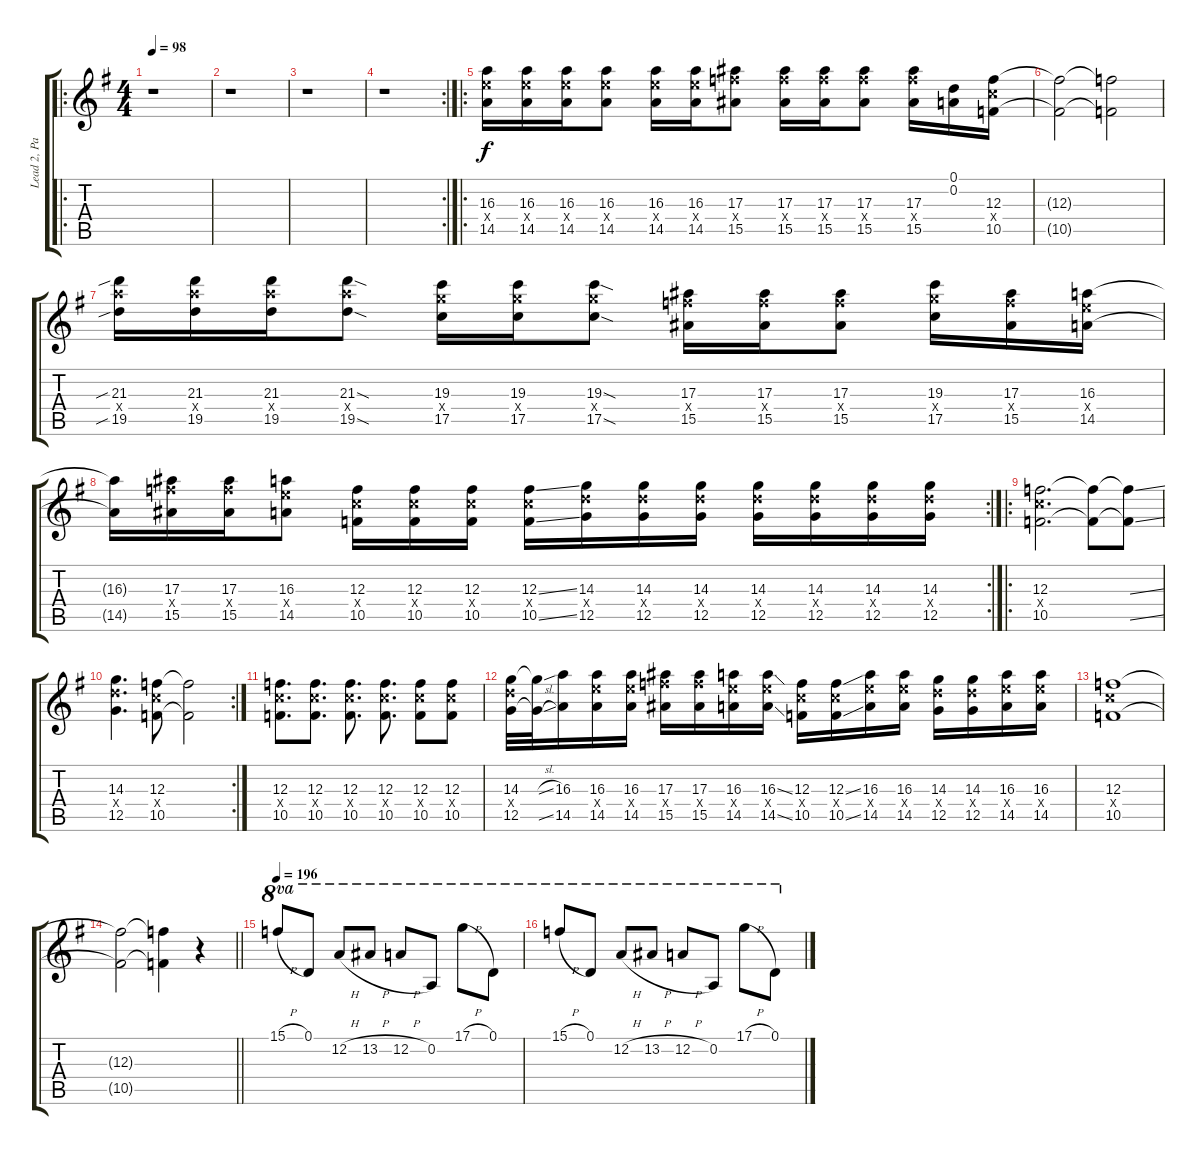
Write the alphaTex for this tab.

\track ("Lead 2, Panned Right" "Lead 2, Pa") {instrument distortionguitar}
\staff {score tabs}
\tuning (D4 A3 F3 C3 G2 C2) {hide}
\ro
\ts (4 4)
\tempo 98
\clef g2
\ks g
r.1{dy f instrument distortionguitar} |
r.1 |
r.1 |
\rc 2
r.1 |
\ro
(16.3 16.4{x} 14.5).16 (16.3 16.4{x} 14.5).16 (16.3 16.4{x} 14.5).16 (16.3 16.4{x} 14.5).8 (16.3 16.4{x} 14.5).16 (16.3 16.4{x} 14.5).16 (17.3 17.4{x} 15.5).8 (17.3 17.4{x} 15.5).16 (17.3 17.4{x} 15.5).16 (17.3 17.4{x} 15.5).8 (17.3 17.4{x} 15.5).16 (0.1 0.2).16 (12.3 12.4{x} 10.5).16 |
(12.3{t} 10.5{t}).2 (12.3{t} 10.5{t}).2 |
(21.3{sib} 21.4{x} 19.5{sib}).16 (21.3 21.4{x} 19.5).16 (21.3 21.4{x} 19.5).16 (21.3{sod} 21.4{x} 19.5{sod}).8 (19.3 19.4{x} 17.5).16 (19.3 19.4{x} 17.5).16 (19.3{sod} 19.4{x} 17.5{sod}).8 (17.3 17.4{x} 15.5).16 (17.3 17.4{x} 15.5).16 (17.3 17.4{x} 15.5).8 (19.3 19.4{x} 17.5).16 (17.3 17.4{x} 15.5).16 (16.3 16.4{x} 14.5).16 |
\rc 2
(16.3{t} 14.5{t}).16 (17.3 17.4{x} 15.5).16 (17.3 17.4{x} 15.5).16 (16.3 16.4{x} 14.5).8 (12.3 12.4{x} 10.5).16 (12.3 12.4{x} 10.5).16 (12.3 12.4{x} 10.5).16 (12.3{ss} 12.4{x} 10.5{ss}).16 (14.3 14.4{x} 12.5).16 (14.3 14.4{x} 12.5).16 (14.3 14.4{x} 12.5).16 (14.3 14.4{x} 12.5).16 (14.3 14.4{x} 12.5).16 (14.3 14.4{x} 12.5).16 (14.3 14.4{x} 12.5).16 |
\ro
(12.3 12.4{x} 10.5).2{d} (12.3{t} 10.5{t}).8 (12.3{ss t} 10.5{ss t}).8 |
\rc 2
(14.3 14.4{x} 12.5).4{d} (12.3 12.4{x} 10.5).8 (12.3{t} 10.5{t}).2 |
(12.3 12.4{x} 10.5).8{d} (12.3 12.4{x} 10.5).8{d} (12.3 12.4{x} 10.5).8{d} (12.3 12.4{x} 10.5).8{d} (12.3 12.4{x} 10.5).8 (12.3 12.4{x} 10.5).8 |
(14.3 14.4{x} 12.5).32 (14.3{sl t} 12.5{sl t}).32 (16.3 14.5).16 (16.3 16.4{x} 14.5).16 (16.3 16.4{x} 14.5).16 (17.3 17.4{x} 15.5).16 (17.3 17.4{x} 15.5).16 (16.3 16.4{x} 14.5).16 (16.3{ss} 16.4{x} 14.5{ss}).16 (12.3 12.4{x} 10.5).16 (12.3{ss} 12.4{x} 10.5{ss}).16 (16.3 16.4{x} 14.5).16 (16.3 16.4{x} 14.5).16 (14.3 14.4{x} 12.5).16 (14.3 14.4{x} 12.5).16 (16.3 16.4{x} 14.5).16 (16.3 16.4{x} 14.5).16 |
(12.3 12.4{x} 10.5).1 |
\barLineRight lightlight
(12.3{t} 10.5{t}).2 (12.3{t} 10.5{t}).4 r.4 |
\tempo 196
15.1{h}.8{ot 8va} 0.1.8{ot 8va} 12.2{h}.8{ot 8va} 13.2{h}.8{ot 8va} 12.2{h}.8{ot 8va} 0.2.8{ot 8va} 17.1{h}.8{ot 8va} 0.1.8{ot 8va} |
15.1{h}.8{ot 8va} 0.1.8{ot 8va} 12.2{h}.8{ot 8va} 13.2{h}.8{ot 8va} 12.2{h}.8{ot 8va} 0.2.8{ot 8va} 17.1{h}.8{ot 8va} 0.1.8{ot 8va}
